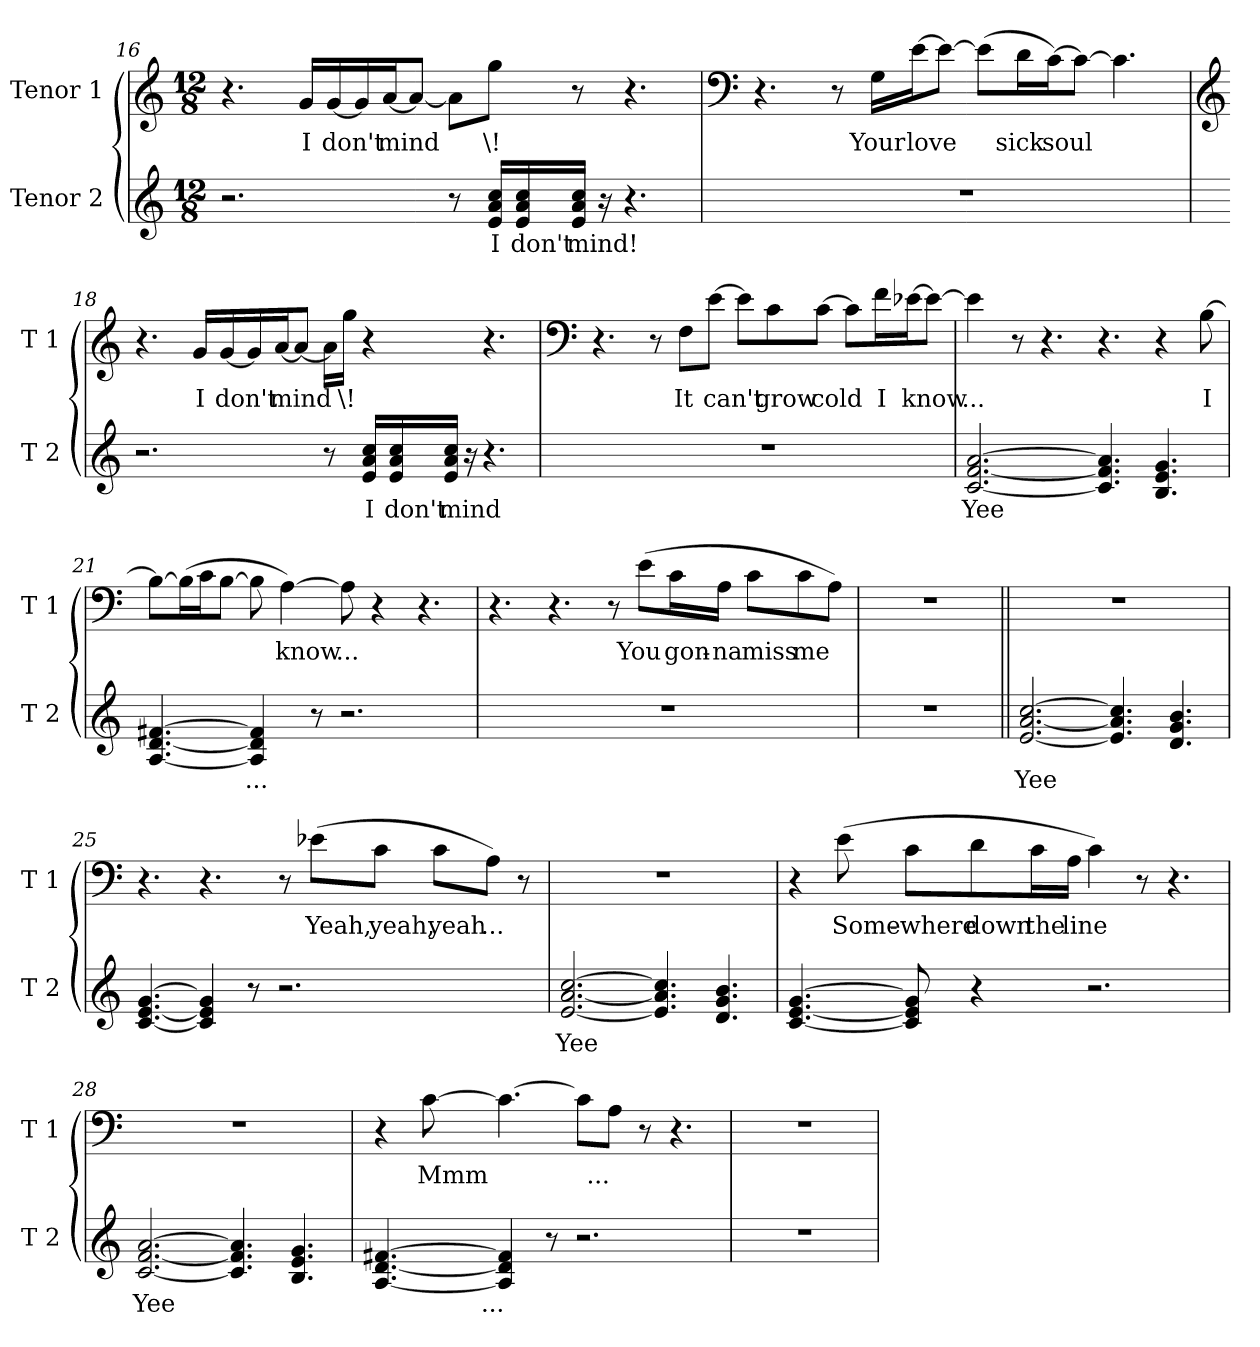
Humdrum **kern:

**kern	**text	**kern	**text
*part2	*part2	*part1	*part1
*staff2	*staff2	*staff1	*staff1
*I"Tenor 2	*	*I"Tenor 1	*
*I'T 2	*	*I'T 1	*
*clefG2	*	*clefG2	*
*k[]	*	*k[]	*
*C:	*	*C:	*
*M12/8	*	*M12/8	*
=16	=16	=16	=16
2.r	.	4.r	.
!	!	!	!LO:LY:b
.	.	16g/LL	I
!	!	!	!LO:LY:b
.	.	[16g/	don't
.	.	16g/]	.
!	!	!	!LO:LY:b
.	.	[16a/J	mind
.	.	8a/J_	.
8r	.	8a\L]	.
!	!LO:LY:b	!	!LO:LY:b
16e/ 16a/ 16cc/LL	I	8gg\J	\!
!	!LO:LY:b	!	!
16e/ 16a/ 16cc/	don't	.	.
!	!LO:LY:b	!	!
16e/ 16a/ 16cc/JJ	mind!	8r	.
16r	.	.	.
4.r	.	4.r	.
!!LO:PB:g=z
=17	=17	=17	=17
*	*	*clefF4	*
1.r	.	4.r	.
.	.	8r	.
!	!	!	!LO:LY:b
.	.	16G\LL	Your
!	!	!	!LO:LY:b
.	.	[16e\J	love
.	.	8e\J_	.
.	.	(>8e\L]	.
!	!	!	!LO:LY:b
.	.	16d\L	sick
!	!	!	!LO:LY:b
.	.	[16c\J)	soul
.	.	8c\J_	.
!	!	!	!LO:LY:b
.	.	4.c\]	.
=18	=18	=18	=18
*	*	*clefG2	*
2.r	.	4.r	.
!	!	!	!LO:LY:b
.	.	16g/LL	I
!	!	!	!LO:LY:b
.	.	[16g/	don't
.	.	16g/]	.
!	!	!	!LO:LY:b
.	.	[16a/J	mind
.	.	8a/J_	.
8r	.	16a\LL]	.
!	!	!	!LO:LY:b
.	.	16gg\JJ	\!
!	!LO:LY:b	!	!
16e/ 16a/ 16cc/LL	I	4r	.
!	!LO:LY:b	!	!
16e/ 16a/ 16cc/	don't	.	.
!	!LO:LY:b	!	!
16e/ 16a/ 16cc/JJ	mind	.	.
16r	.	.	.
!	!LO:LY:b	!	!
4.r	\!	4.r	.
!!LO:LB:g=z
=19	=19	=19	=19
*	*	*clefF4	*
1.r	.	4.r	.
.	.	8r	.
!	!	!	!LO:LY:b
.	.	8F\L	It
!	!	!	!LO:LY:b
.	.	[8e\J	can't
.	.	8e\L]	.
!	!	!	!LO:LY:b
.	.	8c\	grow
!	!	!	!LO:LY:b
.	.	[8c\J	cold
!	!	!	!LO:LY:b
.	.	8c\L]	.
!	!	!	!LO:LY:b
.	.	16f\L	I
!	!	!	!LO:LY:b
.	.	[16e-X\J	know
.	.	8e-\J_	.
=20	=20	=20	=20
!	!LO:LY:b	!	!LO:LY:b
[2.c/ [2.f/ [2.a/	Yee	4e-\]	...
.	.	8r	.
.	.	4.r	.
4.c/] 4.f/] 4.a/]	.	4.r	.
4.B/ 4.e/ 4.g/	.	4r	.
!	!	!	!LO:LY:b
.	.	[8B\	I
=21	=21	=21	=21
[4.A/ [4.d/ [4.f#X/	.	8B\L_	.
.	.	(>16B\L]	.
.	.	16c\J	.
.	.	[8B\J	.
!	!LO:LY:b	!	!
4A/] 4d/] 4f#/]	...	8B\]	.
!	!	!	!LO:LY:b
.	.	[4A\)	know
8r	.	.	.
!	!	!	!LO:LY:b
2.r	.	8A\]	...
.	.	4r	.
.	.	4.r	.
!!LO:LB:g=z
=22	=22	=22	=22
1.r	.	4.r	.
.	.	4.r	.
.	.	8r	.
!	!	!	!LO:LY:b
.	.	(>8e\L	You
!	!	!	!LO:LY:b
.	.	16c\L	gon-
!	!	!	!LO:LY:b
.	.	16A\JJ	-na
!	!	!	!LO:LY:b
.	.	8c\L	miss
!	!	!	!LO:LY:b
.	.	8c\	me
!	!	!	!LO:LY:b
.	.	8A\J)	.
=23	=23	=23	=23
1.r	.	1.r	.
!!LO:LB:g=z
=24||	=24||	=24||	=24||
!	!LO:LY:b	!	!
[2.e/ [2.a/ [2.cc/	Yee	1.r	.
4.e/] 4.a/] 4.cc/]	.	.	.
4.d/ 4.g/ 4.b/	.	.	.
=25	=25	=25	=25
[4.c/ [4.e/ [4.g/	.	4.r	.
!	!LO:LY:b	!	!
4c/] 4e/] 4g/]	.	4.r	.
8r	.	.	.
2.r	.	8r	.
!	!	!	!LO:LY:b
.	.	(>8e-X\L	Yeah,
!	!	!	!LO:LY:b
.	.	8c\J	yeah,
!	!	!	!LO:LY:b
.	.	8c\L	yeah
!	!	!	!LO:LY:b
.	.	8A\J)	...
.	.	8r	.
=26	=26	=26	=26
!	!LO:LY:b	!	!
[2.e/ [2.a/ [2.cc/	Yee	1.r	.
4.e/] 4.a/] 4.cc/]	.	.	.
4.d/ 4.g/ 4.b/	.	.	.
!!LO:LB:g=z
=27	=27	=27	=27
[4.c/ [4.e/ [4.g/	.	4r	.
!	!	!	!LO:LY:b
.	.	(>8e\	Some-
!	!LO:LY:b	!	!LO:LY:b
8c/] 8e/] 8g/]	.	8c\L	-where
!	!	!	!LO:LY:b
4r	.	8d\	down
!	!	!	!LO:LY:b
.	.	16c\L	the
!	!	!	!LO:LY:b
.	.	16A\JJ	line
!	!	!	!LO:LY:b
2.r	.	4c\)	.
.	.	8r	.
.	.	4.r	.
=28	=28	=28	=28
!	!LO:LY:b	!	!
[2.c/ [2.f/ [2.a/	Yee	1.r	.
4.c/] 4.f/] 4.a/]	.	.	.
4.B/ 4.e/ 4.g/	.	.	.
!!LO:PB:g=z
=29	=29	=29	=29
[4.A/ [4.d/ [4.f#X/	.	4r	.
!	!	!	!LO:LY:b
.	.	[8c\	Mmm
!	!LO:LY:b	!	!
4A/] 4d/] 4f#/]	...	4.c\_	.
8r	.	.	.
2.r	.	8c\L]	.
!	!	!	!LO:LY:b
.	.	8A\J	...
.	.	8r	.
.	.	4.r	.
=30	=30	=30	=30
1.r	.	1.r	.
=	=	=	=
*-	*-	*-	*-
